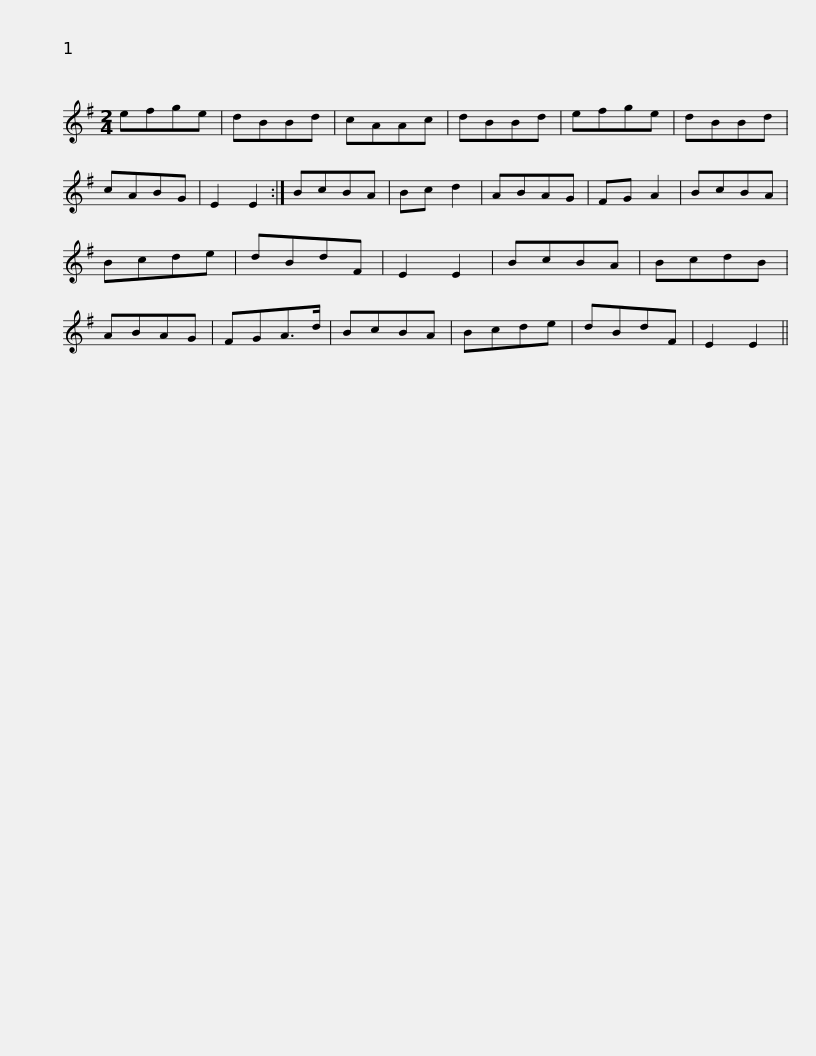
X:1
L:1/8
M:2/4
I:linebreak $
K:Emin
V:1 treble
V:1
 efge | dBBd | cAAc | dBBd | efge | %5
 dBBd | cABG | E2 E2 :| BcBA | Bc d2 | %10
 ABAG |$ FG A2 | BcBA | Bcde | dBdF | %15
 E2 E2 | BcBA | BcdB | ABAG | FGA>d | %20
 BcBA | Bcde |$ dBdF | E2 E2 || %24
